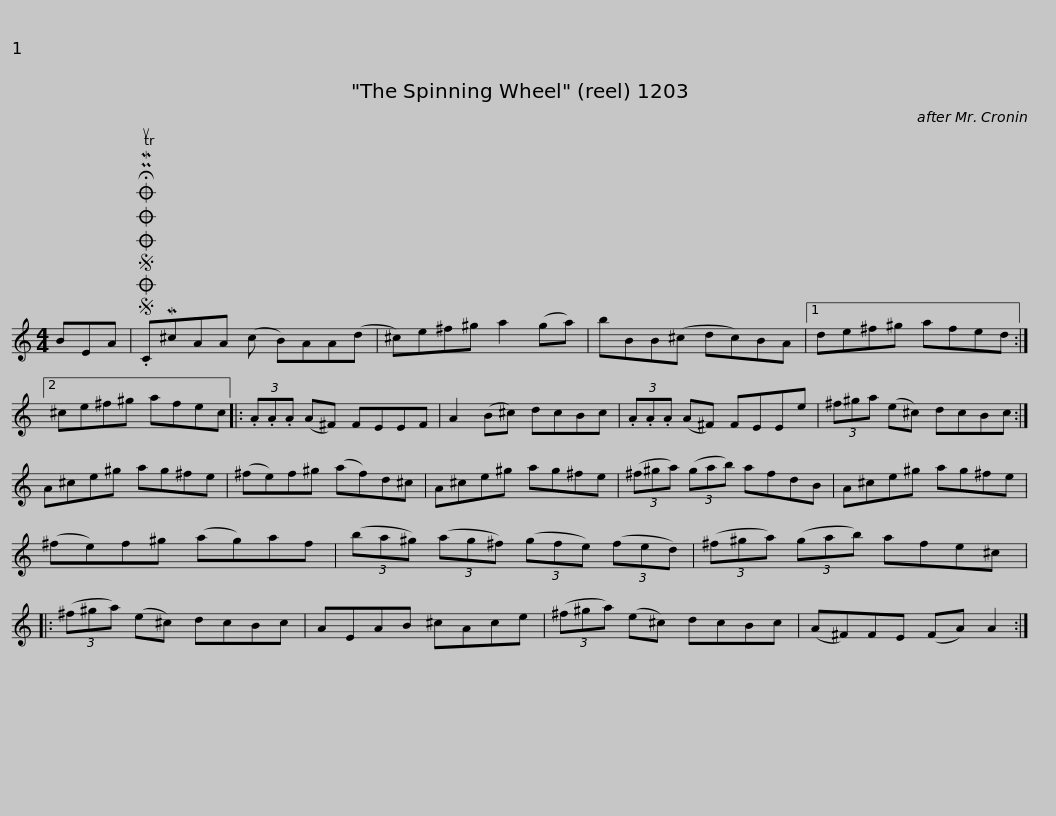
X:1
L:1/8
M:4/4
I:linebreak $
K:C
V:1 treble
V:1
 BEA |SOSOOO .!fermata!PMTuCM^cAA (c B)AA(d | ^c)e^f^g a2 (ga) | bBB(^c dc)BA |1 de^f^g afed :|2$ %5
 ^ce^f^g afec |: (3.A.A.A (A^F) FEEF | A2 (B^c) dcBc | (3.A.A.A (A^F) FEEe | (3^f^ga (e^c) dcBc :|$ %10
 A^ce^g ag^fe | (^fe)f^g (af)d^c | A^ce^g ag^fe | (3(^f^ga) (3(gab) afdB | A^ce^g ag^fe |$ %15
 (^fe)f^g (ag)af | (3(ba^g) (3(ag^f) (3(gfe) (3(fed) | (3(^f^ga) (3(gab) afe^c |: (3(^f^ga) (e^c) dcBc |$ AEAB ^cAce | %20
 (3(^f^ga) (e^c) dcBc | (A^F)FE (FA) A2 :| %22
